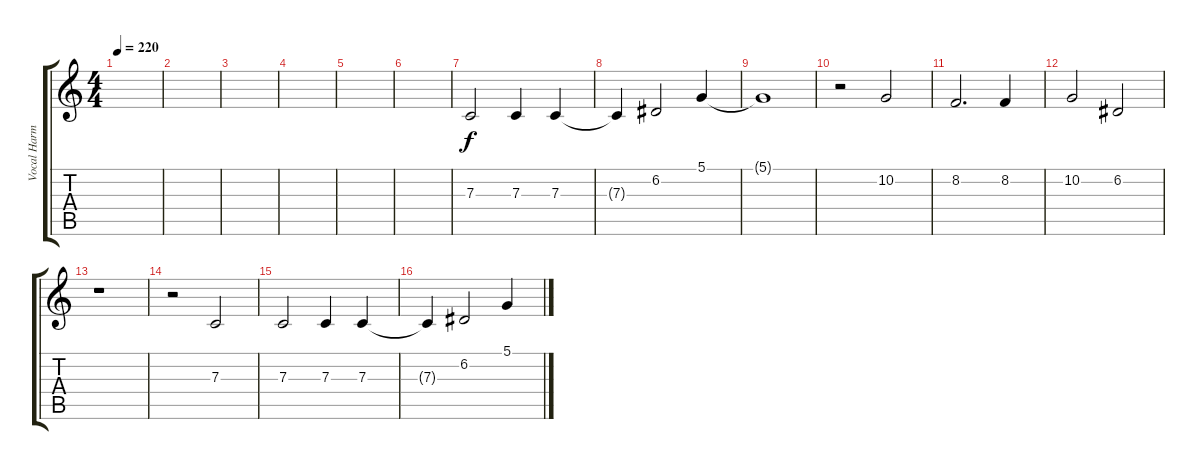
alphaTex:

\track ("Vocal Harmony" "Vocal Harm") {instrument lead2sawtooth}
\staff {score tabs}
\tuning (D4 A3 F3 C3 G2 C2) {hide}
\ts (4 4)
\tempo 220
\clef g2
\ks c
|
|
|
|
|
|
7.3.2 7.3.4 7.3.4 |
7.3{t}.4 6.2.2 5.1.4 |
5.1{t}.1 |
r.2 10.2.2 |
8.2.2{d} 8.2.4 |
10.2.2 6.2.2 |
r.1 |
r.2 7.3.2 |
7.3.2 7.3.4 7.3.4 |
7.3{t}.4 6.2.2 5.1.4
